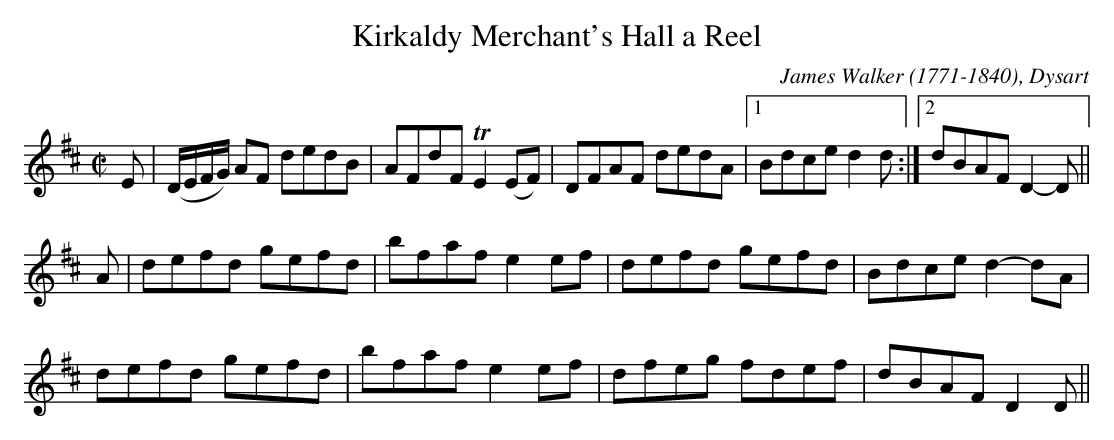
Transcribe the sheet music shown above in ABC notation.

X:1
T:Kirkaldy Merchant's Hall a Reel
C: James Walker (1771-1840), Dysart
M:C|
L:1/8
K:D
E|(D/E/F/G/) AF dedB|AFdF TE2 (EF)|DFAF dedA|1Bdce d2d:|2 dBAF D2-D||
A|defd gefd|bfaf e2 ef|defd gefd|Bdce d2-dA|
defd gefd|bfaf e2 ef|dfeg fdef|dBAF D2D||
